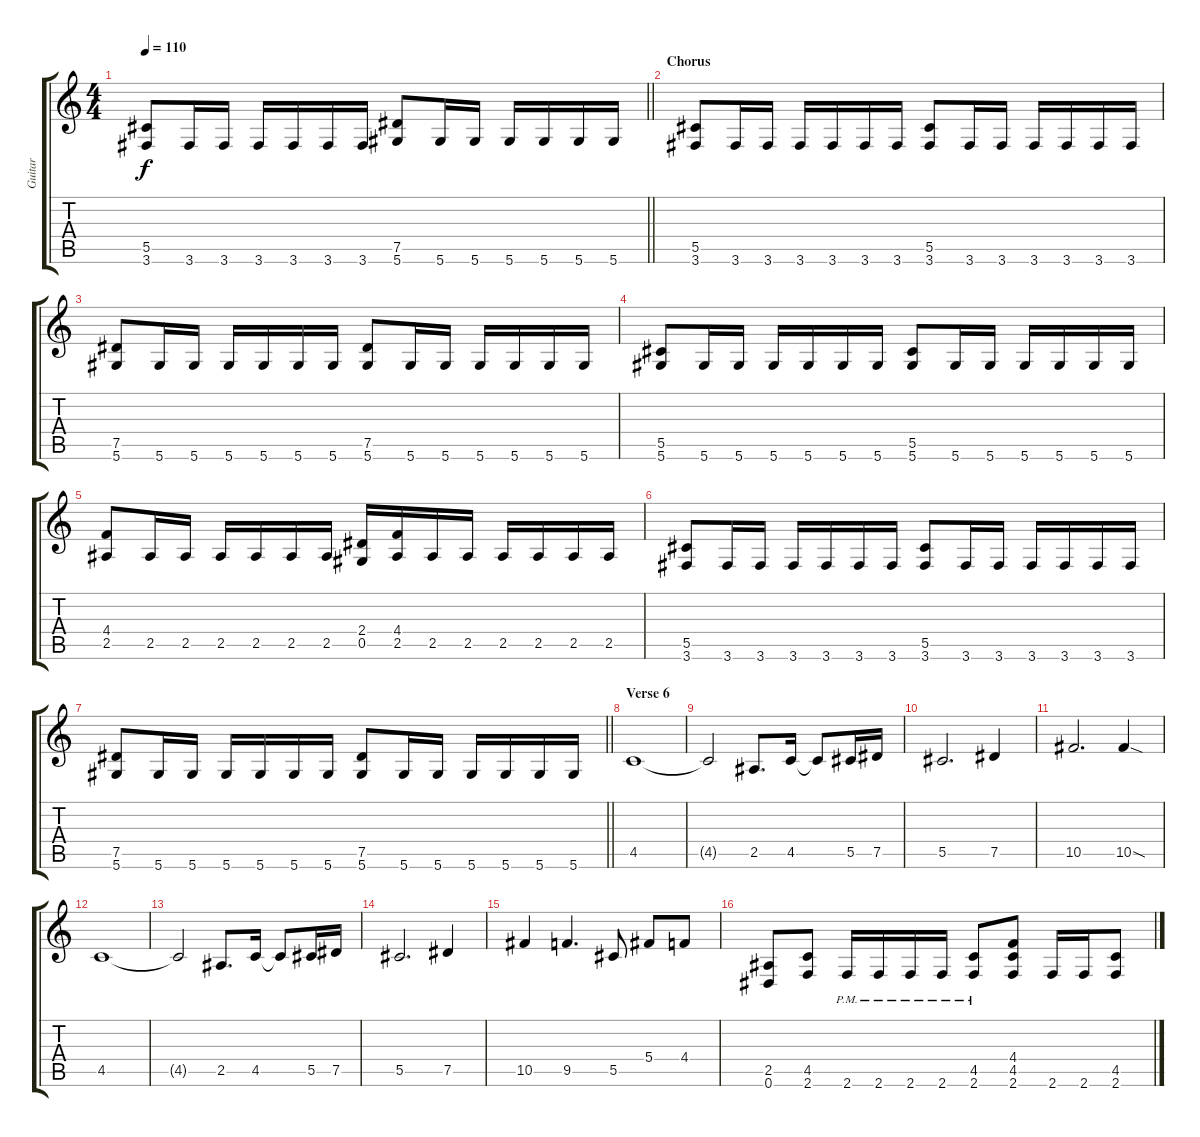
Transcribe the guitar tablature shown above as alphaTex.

\track ("Guitar" "Guitar") {instrument distortionguitar}
\staff {score tabs}
\tuning (Eb4 Bb3 Gb3 Db3 Ab2 Eb2) {hide}
\ts (4 4)
\tempo 110
\clef g2
\barLineRight lightlight
\ks c
(5.5 3.6).8{dy f} 3.6.16 3.6.16 3.6.16 3.6.16 3.6.16 3.6.16 (7.5 5.6).8 5.6.16 5.6.16 5.6.16 5.6.16 5.6.16 5.6.16 |
\section ("" "Chorus")
(5.5 3.6).8 3.6.16 3.6.16 3.6.16 3.6.16 3.6.16 3.6.16 (5.5 3.6).8 3.6.16 3.6.16 3.6.16 3.6.16 3.6.16 3.6.16 |
(7.5 5.6).8 5.6.16 5.6.16 5.6.16 5.6.16 5.6.16 5.6.16 (7.5 5.6).8 5.6.16 5.6.16 5.6.16 5.6.16 5.6.16 5.6.16 |
(5.5 5.6).8 5.6.16 5.6.16 5.6.16 5.6.16 5.6.16 5.6.16 (5.5 5.6).8 5.6.16 5.6.16 5.6.16 5.6.16 5.6.16 5.6.16 |
(4.4 2.5).8 2.5.16 2.5.16 2.5.16 2.5.16 2.5.16 2.5.16 (2.4 0.5).16 (4.4 2.5).16 2.5.16 2.5.16 2.5.16 2.5.16 2.5.16 2.5.16 |
(5.5 3.6).8 3.6.16 3.6.16 3.6.16 3.6.16 3.6.16 3.6.16 (5.5 3.6).8 3.6.16 3.6.16 3.6.16 3.6.16 3.6.16 3.6.16 |
\barLineRight lightlight
(7.5 5.6).8 5.6.16 5.6.16 5.6.16 5.6.16 5.6.16 5.6.16 (7.5 5.6).8 5.6.16 5.6.16 5.6.16 5.6.16 5.6.16 5.6.16 |
\section ("" "Verse 6")
4.5.1 |
4.5{t}.2 2.5.8{d} 4.5.16 4.5{t}.8 5.5.16 7.5.16 |
5.5.2{d} 7.5.4 |
10.5.2{d} 10.5{sod}.4 |
4.5.1 |
4.5{t}.2 2.5.8{d} 4.5.16 4.5{t}.8 5.5.16 7.5.16 |
5.5.2{d} 7.5.4 |
10.5.4 9.5.4{d} 5.5.8 5.4.8 4.4.8 |
(2.5 0.6).8 (4.5 2.6).8 2.6{pm}.16 2.6{pm}.16 2.6{pm}.16 2.6{pm}.16 (4.5{pm} 2.6{pm}).8 (4.4 4.5 2.6).8 2.6.16 2.6.16 (4.5 2.6).8
